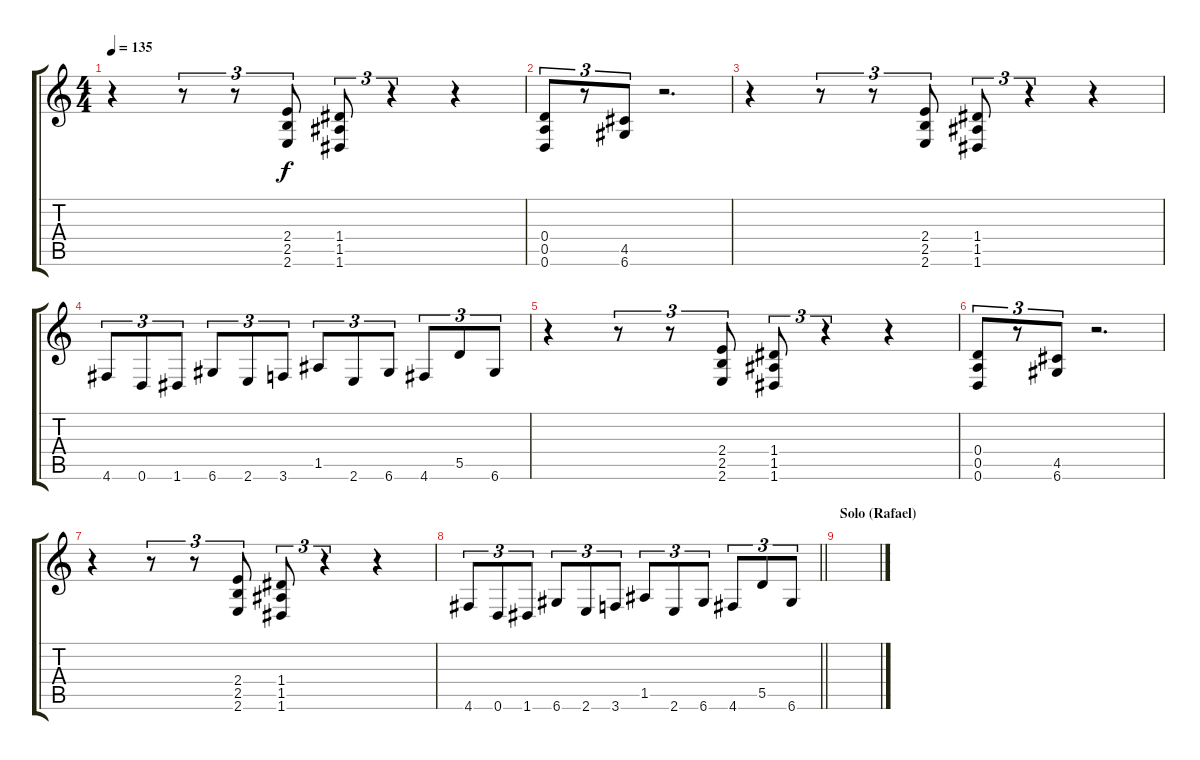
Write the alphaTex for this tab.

\track "" {instrument distortionguitar}
\staff {score tabs}
\tuning (E4 B3 G3 D3 A2 D2) {hide}
\ts (4 4)
\tempo 135
\clef g2
\ks c
r.4{dy f} r.8{tu (3 2)} r.8{tu (3 2)} (2.4 2.5 2.6).8{tu (3 2)} (1.4 1.5 1.6).8{tu (3 2)} r.4{tu (3 2)} r.4 |
(0.4 0.5 0.6).8{tu (3 2)} r.8{tu (3 2)} (4.5 6.6).8{tu (3 2)} r.2{d} |
r.4 r.8{tu (3 2)} r.8{tu (3 2)} (2.4 2.5 2.6).8{tu (3 2)} (1.4 1.5 1.6).8{tu (3 2)} r.4{tu (3 2)} r.4 |
4.6.8{tu (3 2)} 0.6.8{tu (3 2)} 1.6.8{tu (3 2)} 6.6.8{tu (3 2)} 2.6.8{tu (3 2)} 3.6.8{tu (3 2)} 1.5.8{tu (3 2)} 2.6.8{tu (3 2)} 6.6.8{tu (3 2)} 4.6.8{tu (3 2)} 5.5.8{tu (3 2)} 6.6.8{tu (3 2)} |
r.4 r.8{tu (3 2)} r.8{tu (3 2)} (2.4 2.5 2.6).8{tu (3 2)} (1.4 1.5 1.6).8{tu (3 2)} r.4{tu (3 2)} r.4 |
(0.4 0.5 0.6).8{tu (3 2)} r.8{tu (3 2)} (4.5 6.6).8{tu (3 2)} r.2{d} |
r.4 r.8{tu (3 2)} r.8{tu (3 2)} (2.4 2.5 2.6).8{tu (3 2)} (1.4 1.5 1.6).8{tu (3 2)} r.4{tu (3 2)} r.4 |
\barLineRight lightlight
4.6.8{tu (3 2)} 0.6.8{tu (3 2)} 1.6.8{tu (3 2)} 6.6.8{tu (3 2)} 2.6.8{tu (3 2)} 3.6.8{tu (3 2)} 1.5.8{tu (3 2)} 2.6.8{tu (3 2)} 6.6.8{tu (3 2)} 4.6.8{tu (3 2)} 5.5.8{tu (3 2)} 6.6.8{tu (3 2)} |
\section ("" "Solo (Rafael)")
